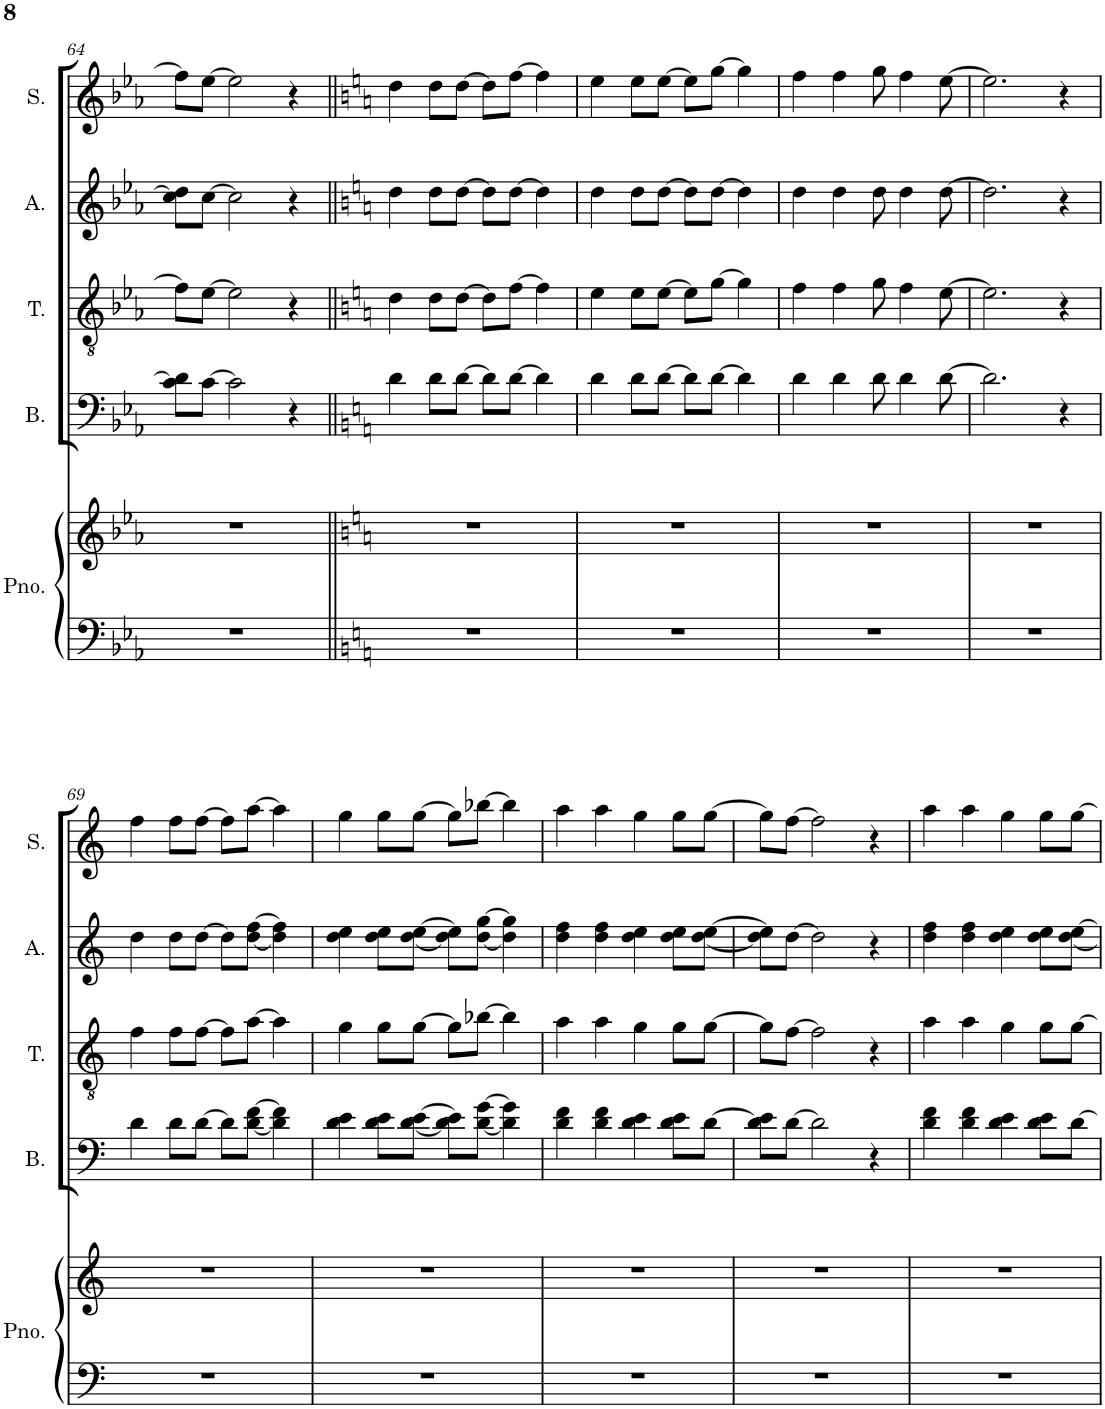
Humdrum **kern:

**kern	**kern	**kern	**kern	**kern	**kern
*part5	*part5	*part4	*part3	*part2	*part1
*staff6	*staff5	*staff4	*staff3	*staff2	*staff1
*I"Piano	*	*I"Bass	*I"Tenor	*I"Alto	*I"Soprano
*I'Pno.	*	*I'B.	*I'T.	*I'A.	*I'S.
!!LO:PB:g=z
*clefF4	*clefG2	*clefF4	*clefGv2	*clefG2	*clefG2
*k[b-e-a-]	*k[b-e-a-]	*k[b-e-a-]	*k[b-e-a-]	*k[b-e-a-]	*k[b-e-a-]
*M4/4	*M4/4	*M4/4	*M4/4	*M4/4	*M4/4
=64	=64	=64	=64	=64	=64
1r	1r	8c\] 8d\L	8f\L]	8cc\] 8dd\L	8ff\L]
.	.	[8c\J	[8e-\J	[8cc\J	[8ee-\J
.	.	2c\]	2e-\]	2cc\]	2ee-\]
.	.	4r	4r	4r	4r
=65||	=65||	=65||	=65||	=65||	=65||
*k[]	*k[]	*k[]	*k[]	*k[]	*k[]
1r	1r	4d\	4d\	4dd\	4dd\
.	.	8d\L	8d\L	8dd\L	8dd\L
.	.	[8d\J	[8d\J	[8dd\J	[8dd\J
.	.	8d\L]	8d\L]	8dd\L]	8dd\L]
.	.	[8d\J	[8f\J	[8dd\J	[8ff\J
.	.	4d\]	4f\]	4dd\]	4ff\]
=66	=66	=66	=66	=66	=66
1r	1r	4d\	4e\	4dd\	4ee\
.	.	8d\L	8e\L	8dd\L	8ee\L
.	.	[8d\J	[8e\J	[8dd\J	[8ee\J
.	.	8d\L]	8e\L]	8dd\L]	8ee\L]
.	.	[8d\J	[8g\J	[8dd\J	[8gg\J
.	.	4d\]	4g\]	4dd\]	4gg\]
=67	=67	=67	=67	=67	=67
1r	1r	4d\	4f\	4dd\	4ff\
.	.	4d\	4f\	4dd\	4ff\
.	.	8d\	8g\	8dd\	8gg\
.	.	4d\	4f\	4dd\	4ff\
.	.	[8d\	[8e\	[8dd\	[8ee\
=68	=68	=68	=68	=68	=68
1r	1r	2.d\]	2.e\]	2.dd\]	2.ee\]
.	.	4r	4r	4r	4r
!!LO:LB:g=z
=69	=69	=69	=69	=69	=69
1r	1r	4d\	4f\	4dd\	4ff\
.	.	8d\L	8f\L	8dd\L	8ff\L
.	.	[8d\J	[8f\J	[8dd\J	[8ff\J
.	.	8d\L]	8f\L]	8dd\L]	8ff\L]
.	.	[8d\ [8f\J	[8a\J	[8dd\ [8ff\J	[8aa\J
.	.	4d\] 4f\]	4a\]	4dd\] 4ff\]	4aa\]
=70	=70	=70	=70	=70	=70
1r	1r	4d\ 4e\	4g\	4dd\ 4ee\	4gg\
.	.	8d\ 8e\L	8g\L	8dd\ 8ee\L	8gg\L
.	.	[8d\ [8e\J	[8g\J	[8dd\ [8ee\J	[8gg\J
.	.	8d\] 8e\]L	8g\L]	8dd\] 8ee\]L	8gg\L]
.	.	[8d\ [8g\J	[8b-X\J	[8dd\ [8gg\J	[8bb-X\J
.	.	4d\] 4g\]	4b-\]	4dd\] 4gg\]	4bb-\]
=71	=71	=71	=71	=71	=71
1r	1r	4d\ 4f\	4a\	4dd\ 4ff\	4aa\
.	.	4d\ 4f\	4a\	4dd\ 4ff\	4aa\
.	.	4d\ 4e\	4g\	4dd\ 4ee\	4gg\
.	.	8d\ 8e\L	8g\L	8dd\ 8ee\L	8gg\L
.	.	[8d\J	[8g\J	[8dd\ [8ee\J	[8gg\J
=72	=72	=72	=72	=72	=72
1r	1r	8d\] 8e\L	8g\L]	8dd\] 8ee\]L	8gg\L]
.	.	[8d\J	[8f\J	[8dd\J	[8ff\J
.	.	2d\]	2f\]	2dd\]	2ff\]
.	.	4r	4r	4r	4r
=73	=73	=73	=73	=73	=73
1r	1r	4d\ 4f\	4a\	4dd\ 4ff\	4aa\
.	.	4d\ 4f\	4a\	4dd\ 4ff\	4aa\
.	.	4d\ 4e\	4g\	4dd\ 4ee\	4gg\
.	.	8d\ 8e\L	8g\L	8dd\ 8ee\L	8gg\L
.	.	[8d\J	[8g\J	[8dd\ [8ee\J	[8gg\J
=	=	=	=	=	=
*-	*-	*-	*-	*-	*-
